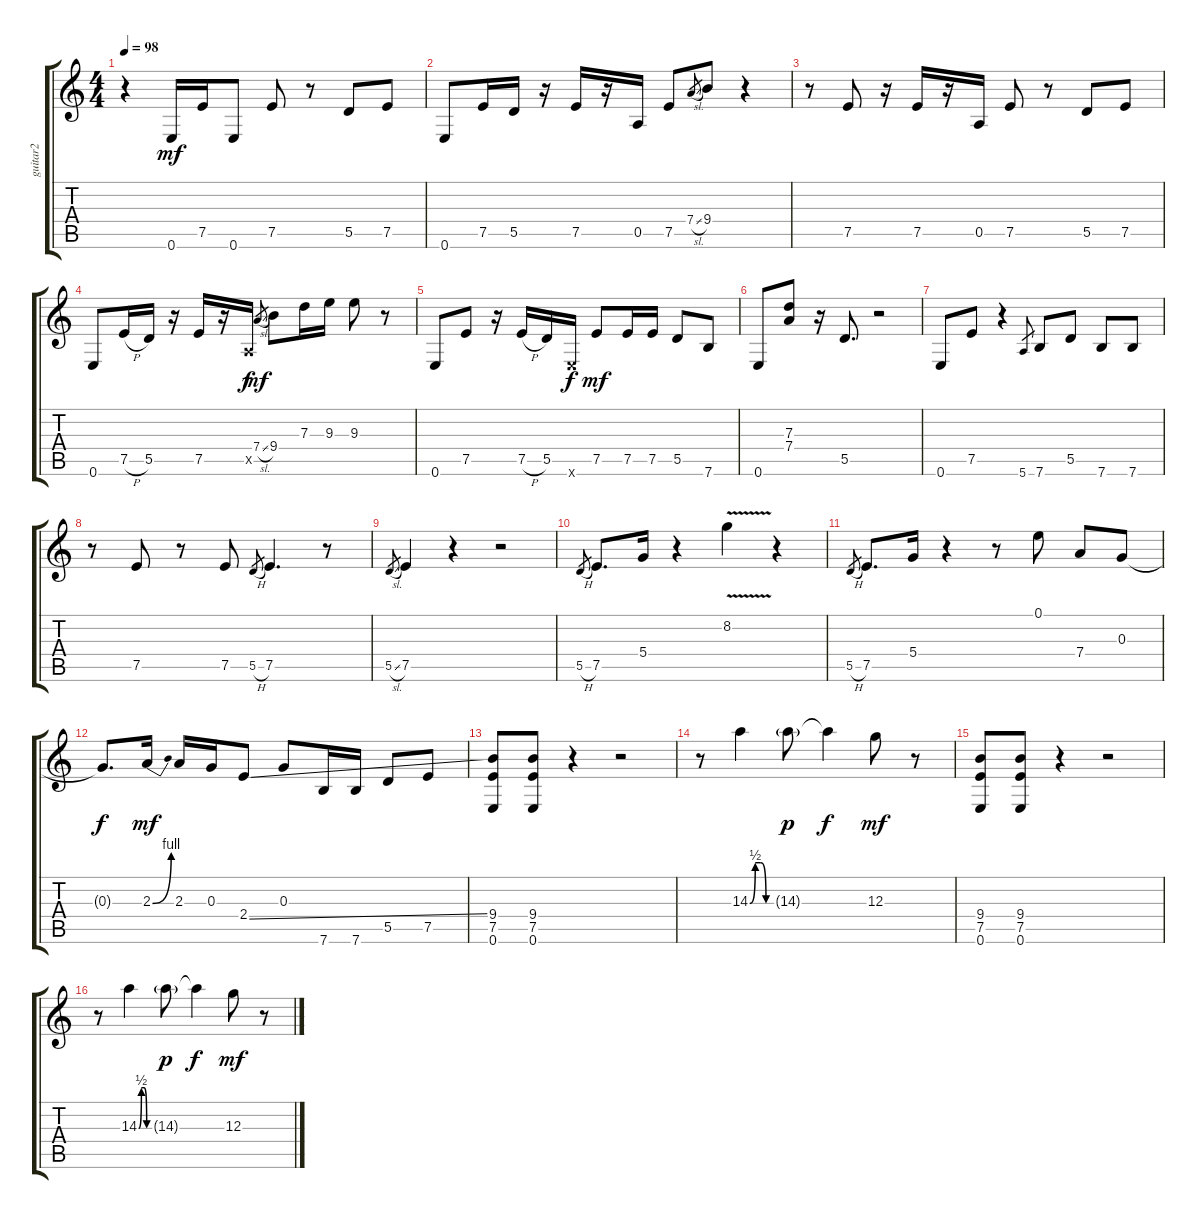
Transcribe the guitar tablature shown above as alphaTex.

\track ("guitar2" "guitar2") {instrument electricguitarclean}
\staff {score tabs}
\tuning (E4 B3 G3 D3 A2 E2) {hide}
\ts (4 4)
\tempo 98
\clef g2
\ks c
r.4{dy f} 0.6.16{dy mf} 7.5.16 0.6.8 7.5.8 r.8 5.5.8 7.5.8 |
0.6.8 7.5.16 5.5.16 r.16 7.5.16 r.16 0.5.16 7.5.8 7.4{sl}.8{gr} 9.4.8 r.4 |
r.8 7.5.8 r.16 7.5.16 r.16 0.5.16 7.5.8 r.8 5.5.8 7.5.8 |
0.6.8 7.5{h}.16 5.5.16 r.16 7.5.16 r.16 0.5{x}.16{dy f} 7.4{sl}.8{gr dy mf} 9.4.8 7.3.16 9.3.16 9.3.8 r.8 |
0.6.8 7.5.8 r.16 7.5{h}.16 5.5.16 0.6{x}.16{dy f} 7.5.8{dy mf} 7.5.16 7.5.16 5.5.8 7.6.8 |
0.6.8 (7.3 7.4).8 r.16 5.5.8{d} r.2 |
0.6.8 7.5.8 r.4 5.6.8{gr} 7.6.8 5.5.8 7.6.8 7.6.8 |
r.8 7.5.8 r.8 7.5.8 5.5{h}.8{gr} 7.5.4{d} r.8 |
5.5{sl}.8{gr} 7.5.4 r.4 r.2 |
5.5{h}.8{gr} 7.5.8{d} 5.4.16 r.4 8.2{v}.4 r.4 |
5.5{h}.8{gr} 7.5.8{d} 5.4.16 r.4 r.8 0.1.8 7.4.8 0.3.8 |
0.3{t}.8{d dy f} 2.3{be (bend 0 0 60 4)}.16{dy mf} 2.3.16 0.3.16 2.4{ss}.8 0.3.8 7.6.16 7.6.16 5.5.8 7.5.8 |
(9.4 7.5 0.6).8 (9.4 7.5 0.6).8 r.4 r.2 |
r.8 14.3{be (custom 0 0 15 2 30 2 45 0 60 0)}.4{volume 16} 14.3{g}.8{dy p} 14.3{t}.4{dy f} 12.3.8{dy mf} r.8 |
(9.4 7.5 0.6).8 (9.4 7.5 0.6).8 r.4 r.2 |
r.8 14.3{be (custom 0 0 15 2 30 2 45 0 60 0)}.4{volume 16} 14.3{g}.8{dy p} 14.3{t}.4{dy f} 12.3.8{dy mf} r.8
